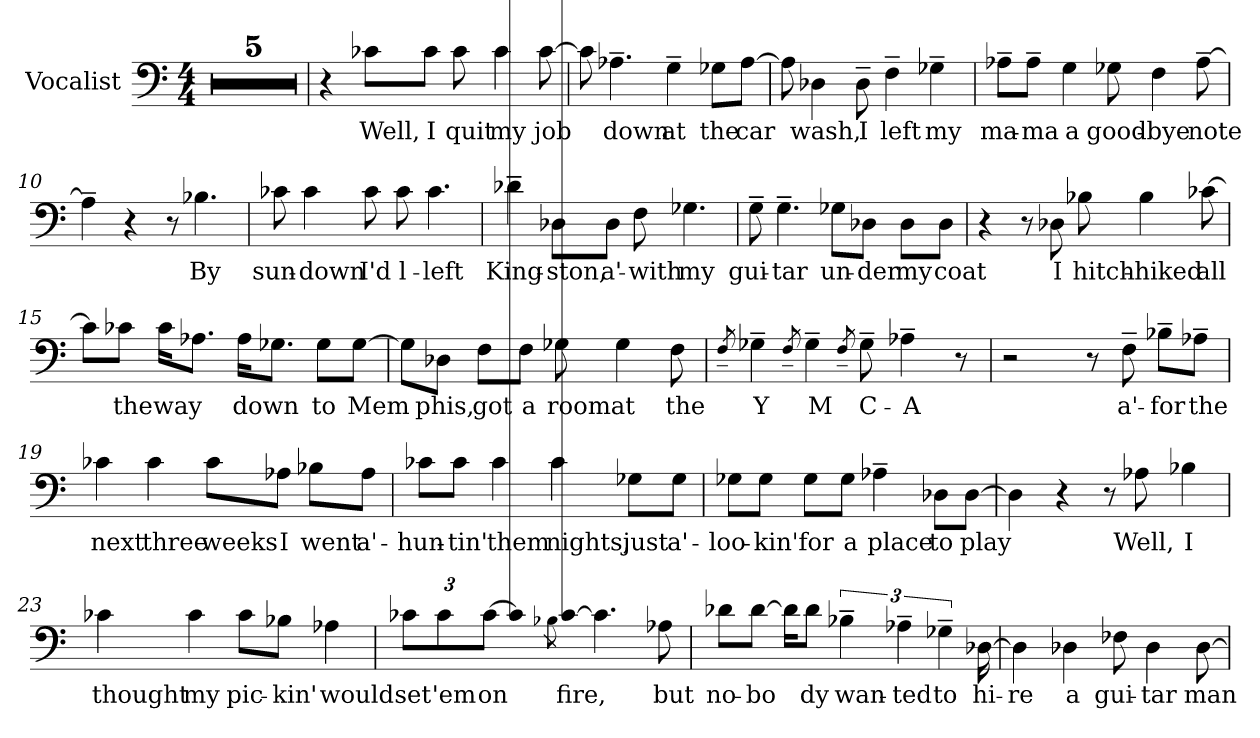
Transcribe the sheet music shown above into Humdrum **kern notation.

**kern	**text
*part1	*part1
*staff1	*staff1
*I"Vocalist	*
*clefF4	*
*M4/4	*
=1	=1
*clefF4	*
*M4/4	*
1r	.
=2	=2
1r	.
=3	=3
1r	.
=4	=4
1r	.
=5	=5
1r	.
=6	=6
4r	.
8c-X\L	Well,
8c-\J	I
8c-	quit
4c-	my
[8c-	job
=7	=7
8c-]	_
4.A-X~	down
4G~	at
8G-X\L	the
[8A-\J	car
=8	=8
8A-]	_
4D-X	wash,
8D-~	I
4F~	left
4G-X~	my
=9	=9
8A-X~\L	ma-
8A-~\J	-ma
4G	a
8G-X	good-
4F	-bye
[8A-~	note
=10	=10
4A-~]	_
4r	.
8r	.
4.B-X	By
=11	=11
8c-X	sun-
4c-	-down
8c-	I'd
8c-	l-
4.c-	-left
=12	=12
4d-X~	King-
8D-X\L	-ston,
8D-\J	a'-
8F	-with
4.G-X	my
=13	=13
8G~	gui-
4.G~	-tar
8G-X\L	un-
8D-X\J	-der
8D-\L	my
8D-\J	coat
=14	=14
4r	.
8r	.
8D-X	I
8B-X	hitch-
4B-	-hiked
[8c-X	all
=15	=15
8c-\L]	_
8c-X\J	the
16c-\KL	way
8.A-X\J	_
16A-\KL	down
8.G-X\J	_
8G-\L	to
[8G-\J	Mem
=16	=16
8G-\L]	_
8D-X\J	phis,
8F\L	got
8F\J	a
8G-X	room
4G-	at
8F	the
=17	=17
8qF~	_
4G-X~	Y-
8qF~	_
4G-~	-M-
8qF~	_
8G-~	-C-
4A-X~	-A
8r	.
=18	=18
2r	.
8r	.
8F~	a'-
8B-X~\L	-for
8A-X~\J	the
=19	=19
4c-X	next
4c-	three
8c-\L	weeks
8A-X\J	I
8B-X\L	went
8A-\J	a'-
=20	=20
8c-X\L	-hun-
8c-\J	-tin'
4c-	them
4c-	nights,
8G-X\L	just
8G-\J	a'-
=21	=21
8G-X\L	-loo-
8G-\J	-kin'
8G-\L	for
8G-\J	a
4A-X~	place
8D-X\L	to
[8D-\J	play
=22	=22
4D-]	_
4r	.
8r	.
8A-X	Well,
4B-X	I
=23	=23
4c-X	thought
4c-	my
8c-\L	pic-
8B-X\J	-kin'
4A-X	would
=24	=24
12c-X\L	set
12c-\	'em
[12c-\J	on
8c-\L]	_
8qB-X\	_
[8c-\J	fire,
4.c-]	_
8A-X	but
=25	=25
8d-X\L	no-
[8d-\J	-bo
16d-\KL]	_
8d-\J	dy
6B-X~	wan-
6A-X~	-ted
6G-X~	to
[16D-X	hi-
=26	=26
4D-]	-re
4D-X	a
8F-X	gui-
4D-	-tar
[8D-	man
=	=
*-	*-
